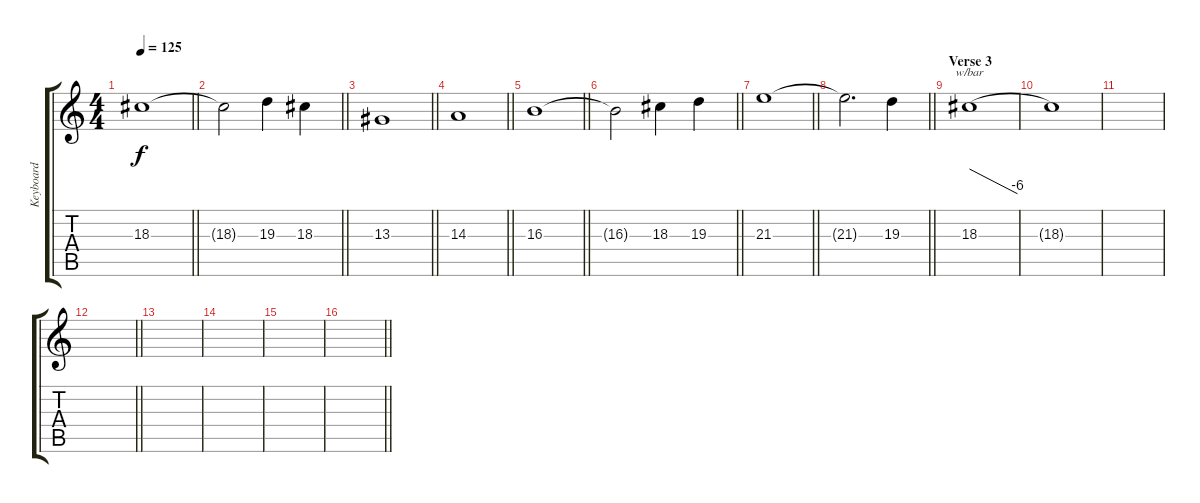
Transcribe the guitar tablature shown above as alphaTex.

\track ("Keyboard" "Keyboard") {instrument stringensemble1}
\staff {score tabs}
\tuning (E4 B3 G3 D3 A2 E2) {hide}
\ts (4 4)
\tempo 125
\clef g2
\barLineRight lightlight
\ks c
18.3.1{dy f} |
\barLineRight lightlight
18.3{t}.2 19.3.4 18.3.4 |
\barLineRight lightlight
13.3.1 |
\barLineRight lightlight
14.3.1 |
\barLineRight lightlight
16.3.1 |
\barLineRight lightlight
16.3{t}.2 18.3.4 19.3.4 |
\barLineRight lightlight
21.3.1 |
\barLineRight lightlight
21.3{t}.2{d} 19.3.4 |
\section ("" "Verse 3")
18.3.1{tbe (dive default 0 0 60 -24)} |
18.3{t}.1 |
|
\barLineRight lightlight
|
|
|
|
\barLineRight lightlight
